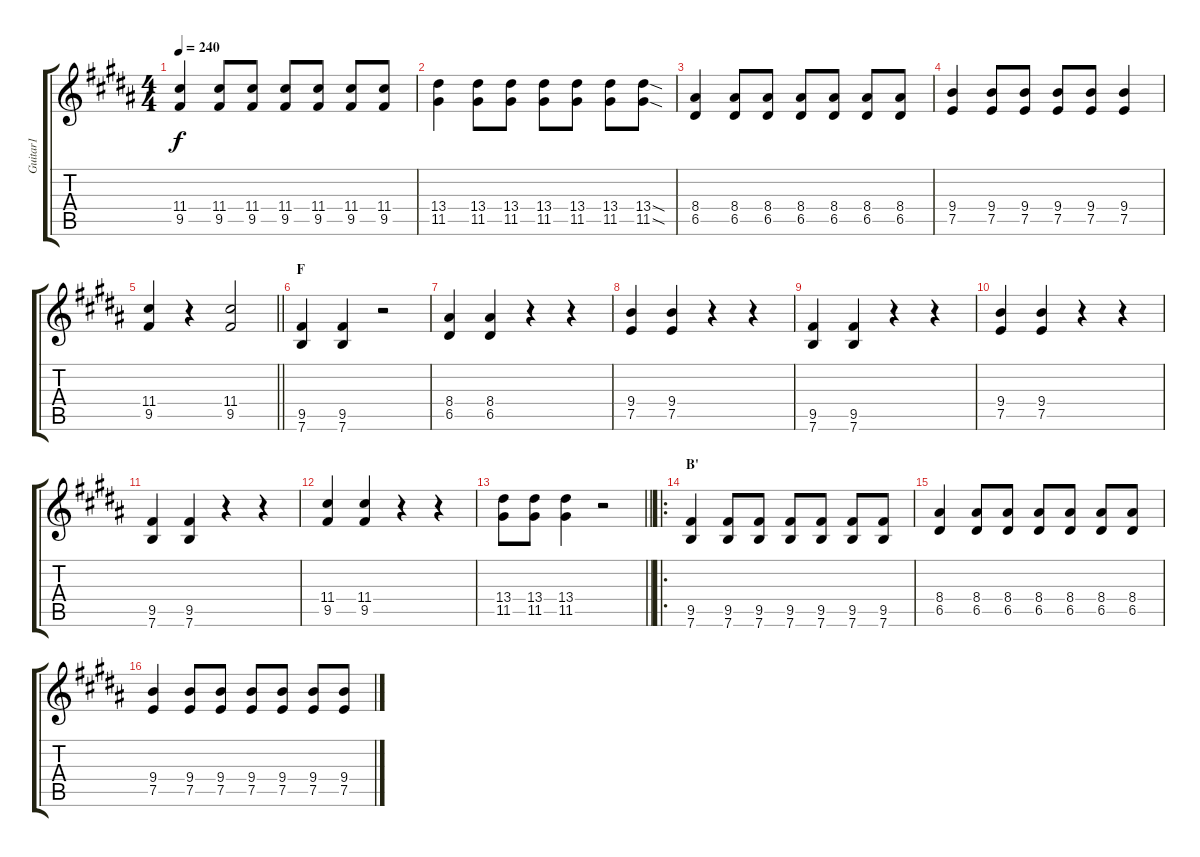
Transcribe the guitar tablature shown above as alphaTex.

\track ("Guitar1" "Guitar1") {instrument distortionguitar}
\staff {score tabs}
\tuning (E4 B3 G3 D3 A2 E2) {hide}
\ts (4 4)
\tempo 240
\clef g2
\ks b
(11.4 9.5).4{dy f} (11.4 9.5).8 (11.4 9.5).8 (11.4 9.5).8 (11.4 9.5).8 (11.4 9.5).8 (11.4 9.5).8 |
(13.4 11.5).4 (13.4 11.5).8 (13.4 11.5).8 (13.4 11.5).8 (13.4 11.5).8 (13.4 11.5).8 (13.4{sod} 11.5{sod}).8 |
(8.4 6.5).4 (8.4 6.5).8 (8.4 6.5).8 (8.4 6.5).8 (8.4 6.5).8 (8.4 6.5).8 (8.4 6.5).8 |
(9.4 7.5).4 (9.4 7.5).8 (9.4 7.5).8 (9.4 7.5).8 (9.4 7.5).8 (9.4 7.5).4 |
\barLineRight lightlight
(11.4 9.5).4 r.4 (11.4 9.5).2 |
\section ("" "F")
(9.5 7.6).4 (9.5 7.6).4 r.2 |
(8.4 6.5).4 (8.4 6.5).4 r.4 r.4 |
(9.4 7.5).4 (9.4 7.5).4 r.4 r.4 |
(9.5 7.6).4 (9.5 7.6).4 r.4 r.4 |
(9.4 7.5).4 (9.4 7.5).4 r.4 r.4 |
(9.5 7.6).4 (9.5 7.6).4 r.4 r.4 |
(11.4 9.5).4 (11.4 9.5).4 r.4 r.4 |
\barLineRight lightlight
(13.4 11.5).8 (13.4 11.5).8 (13.4 11.5).4 r.2 |
\ro
\section ("" "B'")
(9.5 7.6).4 (9.5 7.6).8 (9.5 7.6).8 (9.5 7.6).8 (9.5 7.6).8 (9.5 7.6).8 (9.5 7.6).8 |
(8.4 6.5).4 (8.4 6.5).8 (8.4 6.5).8 (8.4 6.5).8 (8.4 6.5).8 (8.4 6.5).8 (8.4 6.5).8 |
(9.4 7.5).4 (9.4 7.5).8 (9.4 7.5).8 (9.4 7.5).8 (9.4 7.5).8 (9.4 7.5).8 (9.4 7.5).8
